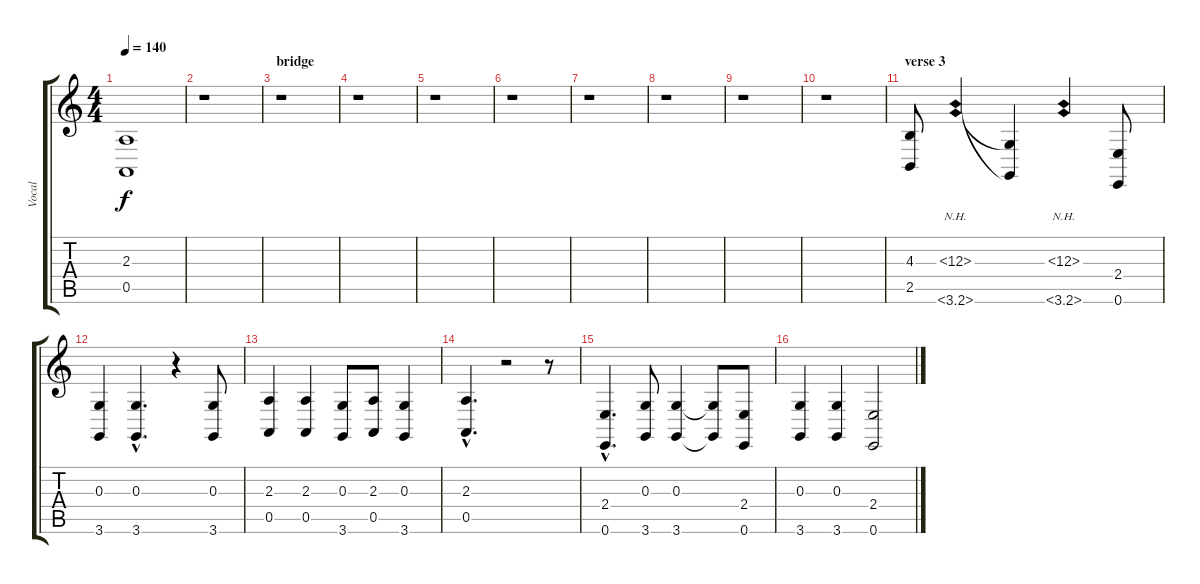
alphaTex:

\track ("Vocal" "Vocal") {instrument synthbrass1}
\staff {score tabs}
\tuning (E4 B3 G3 D3 A2 E2) {hide}
\ts (4 4)
\tempo 140
\clef g2
\ks c
(2.3 0.5).1{dy f} |
r.1 |
\section ("" "bridge")
r.1 |
r.1 |
r.1 |
r.1 |
r.1 |
r.1 |
r.1 |
r.1 |
\section ("" "verse 3")
(4.3 2.5).8 (0.3{nh} 3.6{nh}).4 (0.3{t} 3.6{t}).4 (0.3{nh} 3.6{nh}).4 (2.4 0.6).8 |
(0.3 3.6).4 (0.3{hac} 3.6{hac}).4{d} r.4 (0.3 3.6).8 |
(2.3 0.5).4 (2.3 0.5).4 (0.3 3.6).8 (2.3 0.5).8 (0.3 3.6).4 |
(2.3{hac} 0.5{hac}).4{d} r.2 r.8 |
(2.4{hac} 0.6{hac}).4{d} (0.3 3.6).8 (0.3 3.6).4 (0.3{t} 3.6{t}).8 (2.4 0.6).8 |
(0.3 3.6).4 (0.3 3.6).4 (2.4 0.6).2
